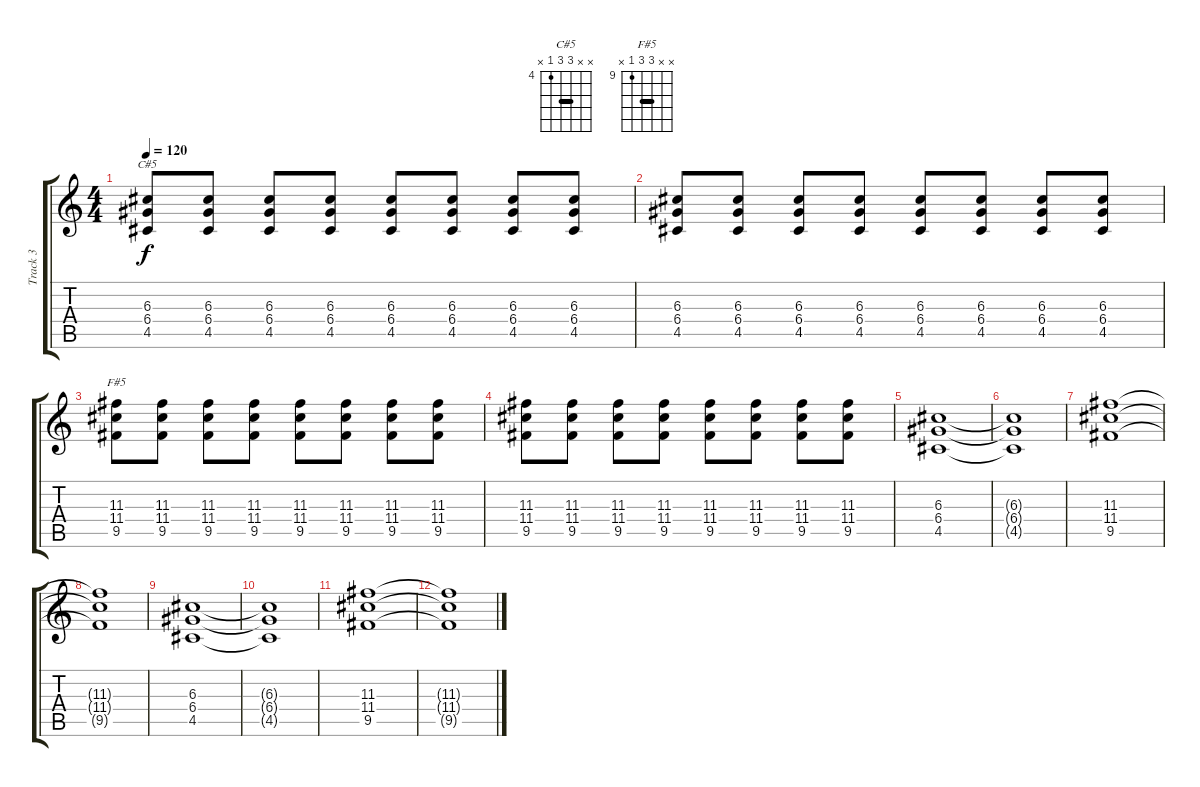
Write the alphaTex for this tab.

\track ("Track 3" "Track 3") {instrument distortionguitar}
\staff {score tabs}
\tuning (E4 B3 G3 D3 A2 E2) {hide}
\chord ("C#5" x x 6 6 4 x) {firstfret 4 barre 6}
\chord ("F#5" x x 11 11 9 x) {firstfret 9 barre 11}
\ts (4 4)
\tempo 120
\clef g2
\ks c
(6.3 6.4 4.5).8{ch "C#5" dy f} (6.3 6.4 4.5).8 (6.3 6.4 4.5).8 (6.3 6.4 4.5).8 (6.3 6.4 4.5).8 (6.3 6.4 4.5).8 (6.3 6.4 4.5).8 (6.3 6.4 4.5).8 |
(6.3 6.4 4.5).8 (6.3 6.4 4.5).8 (6.3 6.4 4.5).8 (6.3 6.4 4.5).8 (6.3 6.4 4.5).8 (6.3 6.4 4.5).8 (6.3 6.4 4.5).8 (6.3 6.4 4.5).8 |
(11.3 11.4 9.5).8{ch "F#5"} (11.3 11.4 9.5).8 (11.3 11.4 9.5).8 (11.3 11.4 9.5).8 (11.3 11.4 9.5).8 (11.3 11.4 9.5).8 (11.3 11.4 9.5).8 (11.3 11.4 9.5).8 |
(11.3 11.4 9.5).8 (11.3 11.4 9.5).8 (11.3 11.4 9.5).8 (11.3 11.4 9.5).8 (11.3 11.4 9.5).8 (11.3 11.4 9.5).8 (11.3 11.4 9.5).8 (11.3 11.4 9.5).8 |
(6.3 6.4 4.5).1 |
(6.3{t} 6.4{t} 4.5{t}).1 |
(11.3 11.4 9.5).1 |
(11.3{t} 11.4{t} 9.5{t}).1 |
(6.3 6.4 4.5).1 |
(6.3{t} 6.4{t} 4.5{t}).1 |
(11.3 11.4 9.5).1 |
(11.3{t} 11.4{t} 9.5{t}).1
